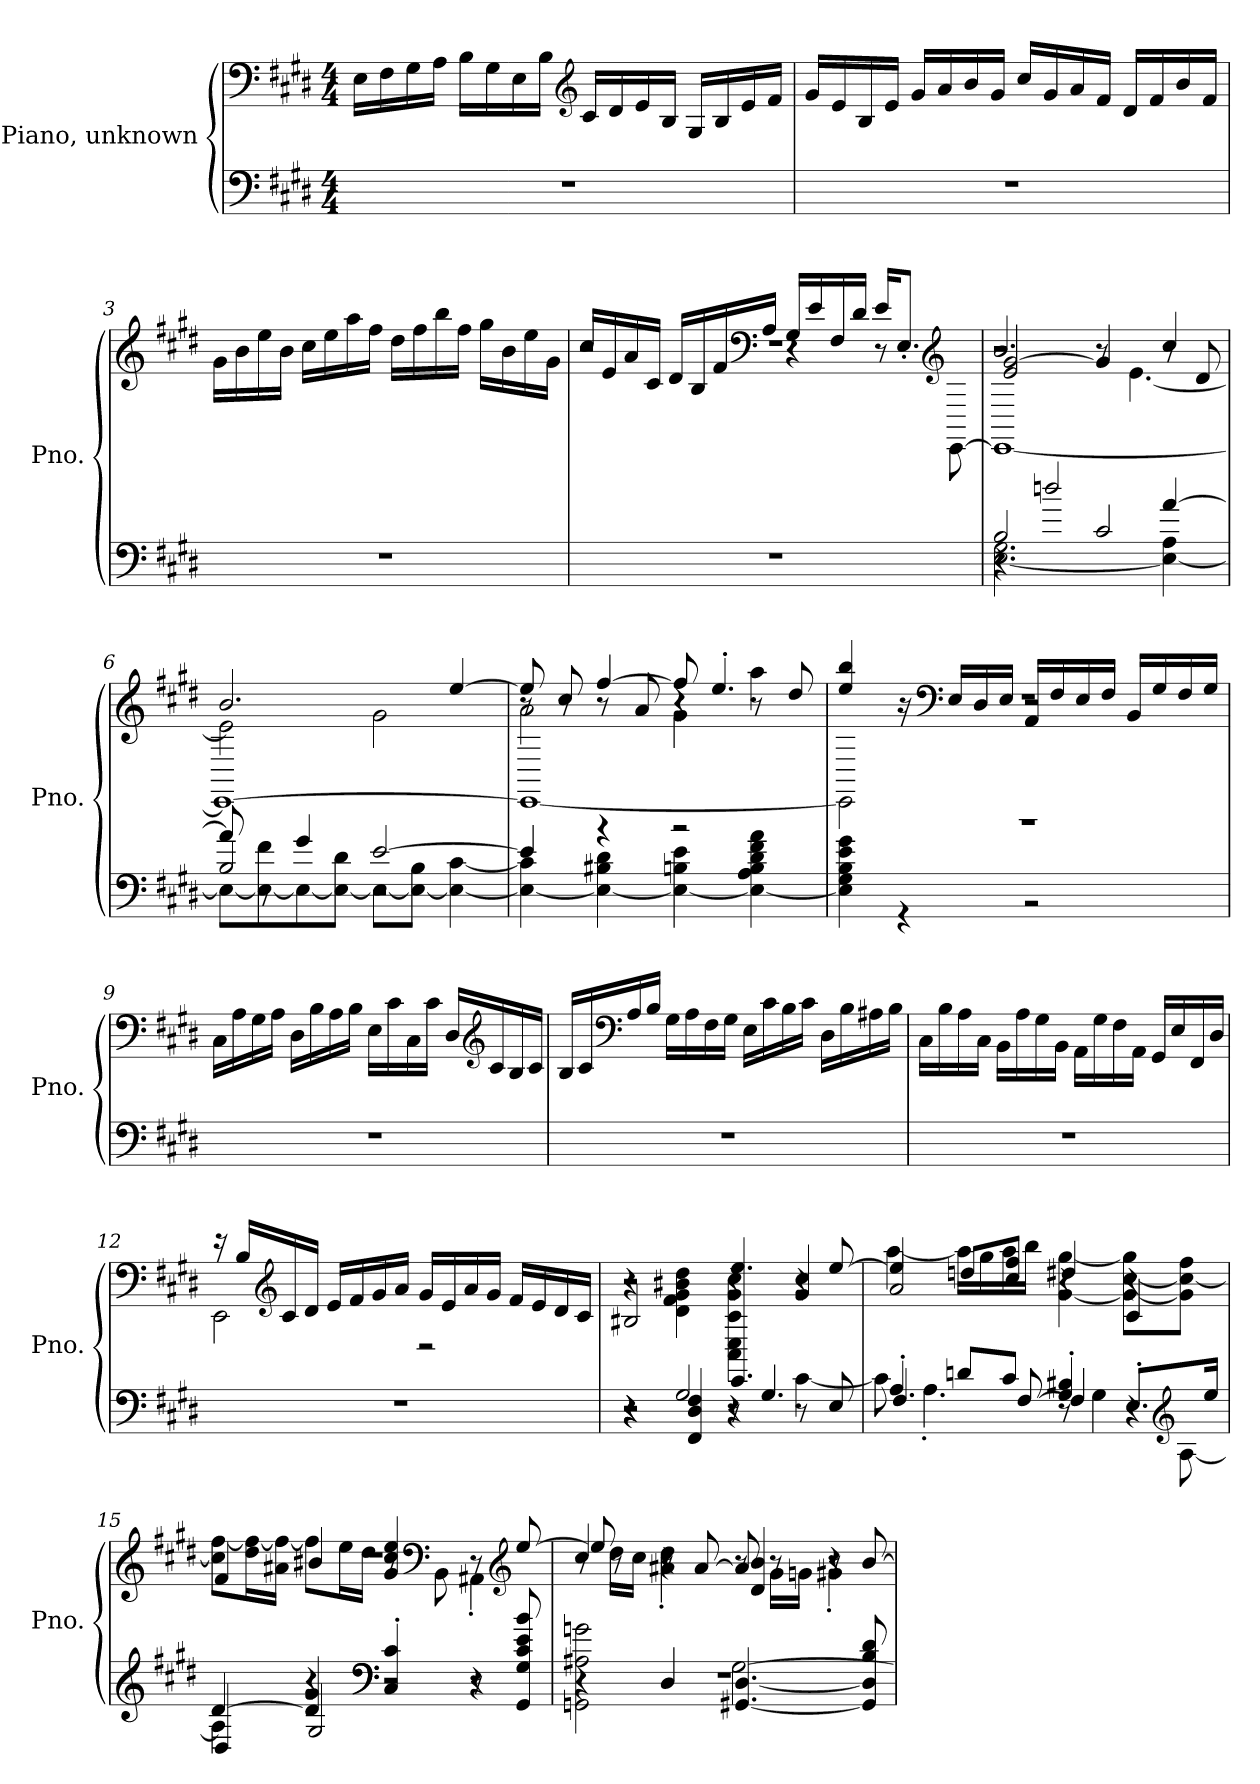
**kern	**kern
*part1	*part1
*staff2	*staff1
*I"Piano, unknown	*
*I'Pno.	*
*clefF4	*clefF4
*k[f#c#g#d#]	*k[f#c#g#d#]
*M4/4	*M4/4
*MM120	*MM120
=1	=1
1r	16E\LL
.	16F#\
.	16G#\
.	16A\JJ
.	16B\LL
.	16G#\
.	16E\
.	16B\JJ
*	*clefG2
.	16c#/LL
.	16d#/
.	16e/
.	16B/JJ
.	16G#/LL
.	16B/
.	16e/
.	16f#/JJ
=2	=2
1r	16g#/LL
.	16e/
.	16B/
.	16e/JJ
.	16g#/LL
.	16a/
.	16b/
.	16g#/JJ
.	16cc#/LL
.	16g#/
.	16a/
.	16f#/JJ
.	16d#/LL
.	16f#/
.	16b/
.	16f#/JJ
!!LO:LB:g=z
=3	=3
1r	16g#\LL
.	16b\
.	16ee\
.	16b\JJ
.	16cc#\LL
.	16ee\
.	16aa\
.	16ff#\JJ
.	16dd#\LL
.	16ff#\
.	16bb\
.	16ff#\JJ
.	16gg#\LL
.	16b\
.	16ee\
.	16g#\JJ
=4	=4
*	*^
*	*	*^
1r	1r	16cc#/LL	2r
.	.	16e/	.
.	.	16a/	.
.	.	16c#/JJ	.
.	.	16d#/LL	.
.	.	16B/	.
.	.	16f#/	.
*	*clefF4	*	*
.	.	16A/JJ	.
.	.	16G#/LL	4r
.	.	16e/	.
.	.	16F#/	.
.	.	16d#/JJ	.
.	.	16e/KL	8r
.	.	8.E'/J	.
*	*clefG2	*	*
.	.	.	[8EE\
!!LO:LB:g=z
=5	=5	=5	=5
*^	*	*	*^
*	*^	*	*	*	*
4r	[2.E\ 2.G#\	2B/	2.b/	2r	2e/ [2g#/	1EE_
2ddn/	.	.	.	.	.	.
.	.	2c#/	.	8r	4g#/]	.
.	.	.	.	[4.e\	.	.
[4a/	4E\_ 4A\	.	4cc#/	.	8r	.
.	.	.	.	.	8d#/	.
*	*	*	*	*	*v	*v
=6	=6	=6	=6	=6	=6
8a/]	8E\L_	2B/	2.b/	2e\]	1EE_
8r	8E\_ 8f#\	.	.	.	.
4g#/	8E\_	.	.	.	.
.	8E\_ 8d#\J	.	.	.	.
[2e/	8E\L_	2r	.	2g#\	.
.	8E\_ 8B\J	.	.	.	.
.	4E\_ [4c#\	.	[4ee/	.	.
*	*v	*v	*	*	*
=7	=7	=7	=7	=7
*	*	*	*	*^
4e/]	4E\_ 4c#\]	8ee/]	2a\	8r	1EE_
.	.	8r	.	8cc#/	.
4r	4E\_ 4B#X\ 4d#\	[4ff#/	.	8r	.
.	.	.	.	8a/	.
2r	4E\_ 4Bn\ 4e\	8ff#/]	4g#\	4r	.
.	.	4.ee'/	.	.	.
.	4E\_ 4A\ 4B\ 4d#\ 4f#\ 4a\	.	4aa\	8r	.
.	.	.	.	8dd#/	.
*	*	*	*	*v	*v
!!LO:LB:g=z
=8	=8	=8	=8	=8
1r	4E\] 4G#\ 4B\ 4e\ 4g#\	1r	4ee/ 4bb/	2EE\]
.	4r	.	16r	.
*	*	*clefF4	*	*
.	.	.	16E/LL	.
.	.	.	16D#/	.
.	.	.	16E/JJ	.
.	2r	.	16AA/LL	2r
.	.	.	16F#/	.
.	.	.	16E/	.
.	.	.	16F#/JJ	.
.	.	.	16BB/LL	.
.	.	.	16G#/	.
.	.	.	16F#/	.
.	.	.	16G#/JJ	.
*v	*v	*	*	*
*	*v	*v	*v
=9	=9
1r	16C#\LL
.	16A\
.	16G#\
.	16A\JJ
.	16D#\LL
.	16B\
.	16A\
.	16B\JJ
.	16E\LL
.	16c#\
.	16C#\
.	16c#\JJ
.	16D#/LL
*	*clefG2
.	16c#/
.	16B/
.	16c#/JJ
!!LO:LB:g=z
=10	=10
1r	16B/LL
.	16c#/
*	*clefF4
.	16A/
.	16B/JJ
.	16G#\LL
.	16A\
.	16F#\
.	16G#\JJ
.	16E\LL
.	16c#\
.	16B\
.	16c#\JJ
.	16D#\LL
.	16B\
.	16A#X\
.	16B\JJ
=11	=11
1r	16C#\LL
.	16B\
.	16A\
.	16C#\JJ
.	16BB\LL
.	16A\
.	16G#\
.	16BB\JJ
.	16AA\LL
.	16G#\
.	16F#\
.	16AA\JJ
.	16GG#/LL
.	16E/
.	16FF#/
.	16D#/JJ
!!LO:LB:g=z
=12	=12
*	*^
1r	16r	2EE\
.	16B/LL	.
*	*clefG2	*
.	16c#/	.
.	16d#/JJ	.
.	16e/LL	.
.	16f#/	.
.	16g#/	.
.	16a/JJ	.
.	16g#/LL	2r
.	16e/	.
.	16a/	.
.	16g#/JJ	.
.	16f#/LL	.
.	16e/	.
.	16d#/	.
.	16c#/JJ	.
=13	=13	=13
*^	*	*^
*	*^	*	*	*
4r	2r	4r	2r	4r	2B#X/
2G#/	.	4FF#/ 4D#/ 4F#/	.	4d#\ 4f#\ 4g#\ 4b#X\ 4dd#\	.
.	4r	8r	4r	4C#\ 4E\ 4c#\ 4g#\ 4cc#\	4.EE/ 4.ee/
.	.	4.G#/	.	.	.
8r	[4c#\	.	4g#/ 4cc#/	4r	.
8E/	.	.	.	.	[8ee/
!!LO:PB:g=z	!!	!!
=14	=14	=14	=14	=14	=14
4A'/	8c#\]	4.F#/	2a/	[4aa\	4ee/]
.	4.A'\	.	.	.	.
8dn/L	.	.	.	16aa\LL]	8ddn/L
.	.	.	.	16gg#\	.
8c#/J	.	[8F#/	.	16aa\	8cc#/ 8ff#/J
.	.	.	.	16bb\JJ	.
4G#/' 4B#X/'	8r	4F#/]	4r	[4g#\ [4gg#\	4dd#X/
.	4G#\	.	.	.	.
8.E'/L	.	4r	4c#/	8g#\_ [8cc#\ 8gg#\]L	4r
*clefG2	*	*	*	*	*
.	[8A\	.	.	8g#\] 8cc#\_ 8ff#\J	.
16ee/Jk	.	.	.	.	.
=15	=15	=15	=15	=15	=15
[4d#/	4A\]	4D#/	1r	8cc#\] [8ff#\L	4f#/
.	.	.	.	16dd#\ 16ff#\_L	.
.	.	.	.	16a#X\ 16ff#\_JJ	.
4d#/] 4g#/	4r	2G#/	.	8ff#\L]	4b#X/
.	.	.	.	16ee\L	.
.	.	.	.	16dd#\JJ	.
*clefF4	*	*	*	*	*
4C#/' 4c#/'	2r	.	.	8r	4g#/ 4cc#/ 4ee/
*	*	*	*clefF4	*	*
.	.	.	.	8BB\	.
8r	.	4r	.	4AA#X'\	8r
*	*	*	*clefG2	*	*
8GG#/ 8G#/ 8c#/ 8e/ 8b/	.	.	.	.	[8ee/
!!LO:LB:g=z	!!	!!
=16	=16	=16	=16	=16	=16
1r	4r	2GGn\ 2A#X\ 2gn\	4cc#/	8r	8ee/]
.	.	.	.	16dd#\LL	8r
.	.	.	.	16cc#\JJ	.
.	4D#/	.	8r	4a#X\' 4dd#\'	4r
.	.	.	[8a#/	.	.
.	[4.GG#X/ [4.D#/	[2G#\	8a#/]	8r	4d#/ 4b/
.	.	.	8r	16g#\LL	.
.	.	.	.	16gn\JJ	.
.	.	.	8r	4g#X'\	4r
.	8GG#/] 8D#/] 8B/ 8d#/	.	[8b/	.	.
*v	*v	*v	*	*	*
*	*v	*v	*v
=	=
*-	*-
